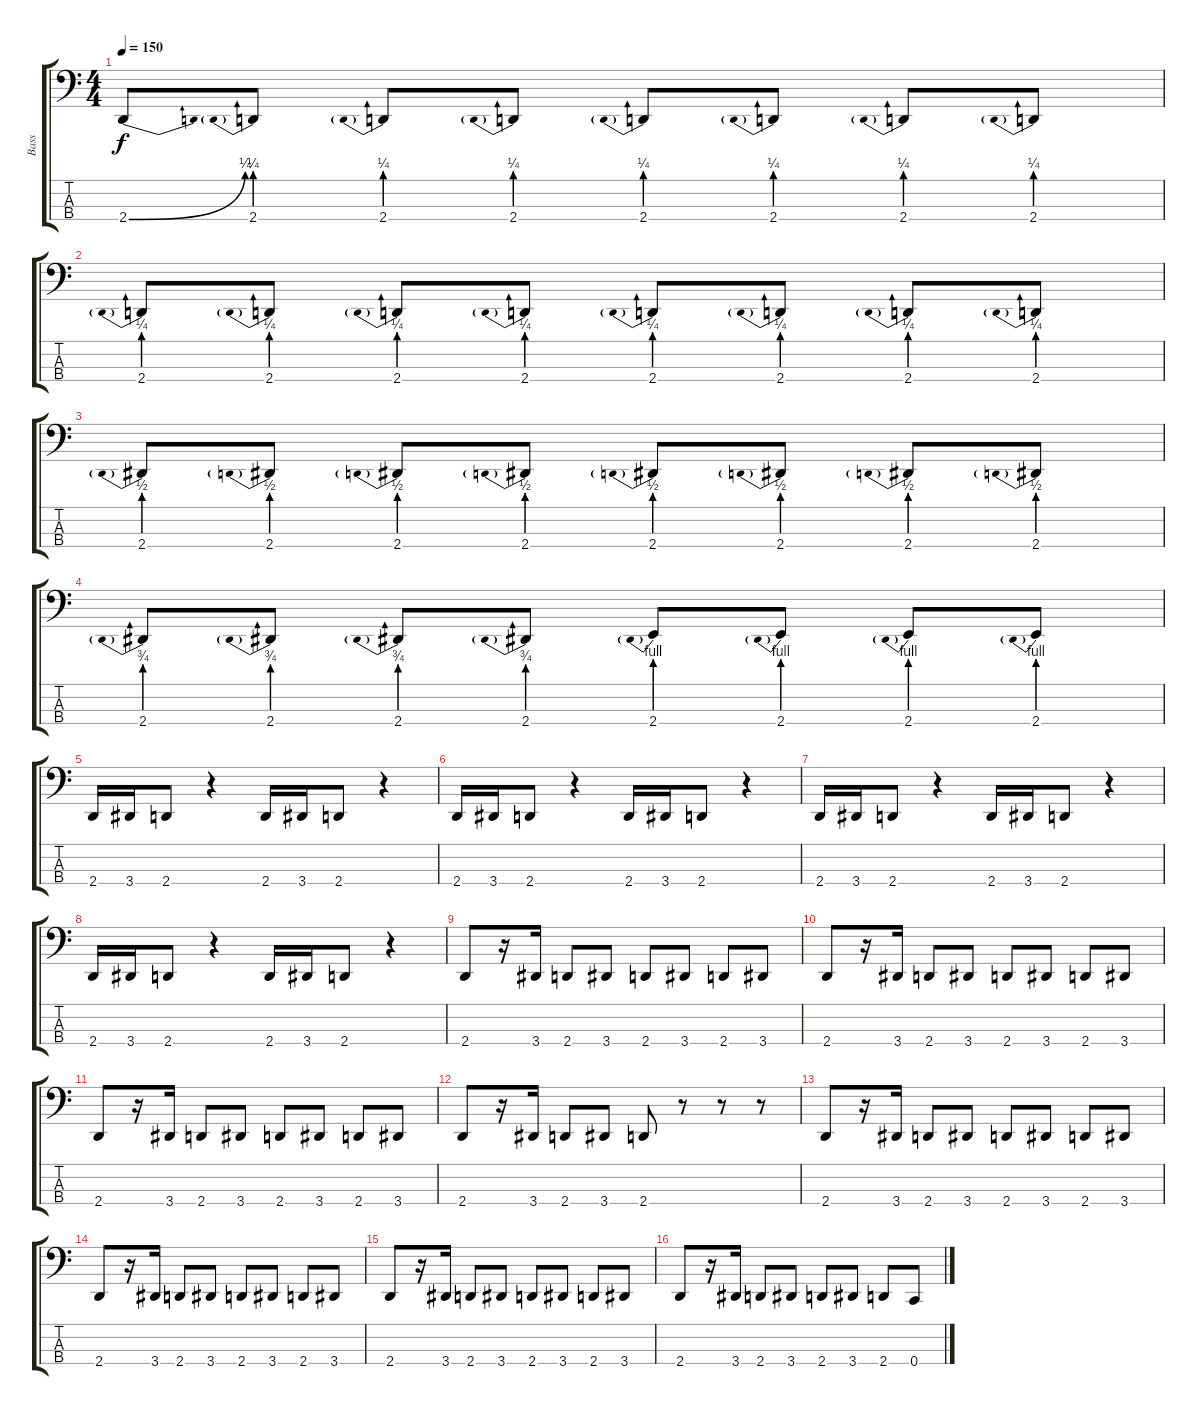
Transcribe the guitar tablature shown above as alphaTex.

\track ("Bass" "Bass") {instrument electricbasspick}
\staff {score tabs}
\tuning (F2 C2 G1 C1) {hide}
\ts (4 4)
\tempo 150
\clef f4
\ks c
2.4{be (bend 0 0 60 1)}.8{dy f} 2.4{be (prebend 0 1 60 1)}.8 2.4{be (prebend 0 1 60 1)}.8 2.4{be (prebend 0 1 60 1)}.8 2.4{be (prebend 0 1 60 1)}.8 2.4{be (prebend 0 1 60 1)}.8 2.4{be (prebend 0 1 60 1)}.8 2.4{be (prebend 0 1 60 1)}.8 |
2.4{be (prebend 0 1 60 1)}.8 2.4{be (prebend 0 1 60 1)}.8 2.4{be (prebend 0 1 60 1)}.8 2.4{be (prebend 0 1 60 1)}.8 2.4{be (prebend 0 1 60 1)}.8 2.4{be (prebend 0 1 60 1)}.8 2.4{be (prebend 0 1 60 1)}.8 2.4{be (prebend 0 1 60 1)}.8 |
2.4{be (prebend 0 2 60 2)}.8 2.4{be (prebend 0 2 60 2)}.8 2.4{be (prebend 0 2 60 2)}.8 2.4{be (prebend 0 2 60 2)}.8 2.4{be (prebend 0 2 60 2)}.8 2.4{be (prebend 0 2 60 2)}.8 2.4{be (prebend 0 2 60 2)}.8 2.4{be (prebend 0 2 60 2)}.8 |
2.4{be (prebend 0 3 60 3)}.8 2.4{be (prebend 0 3 60 3)}.8 2.4{be (prebend 0 3 60 3)}.8 2.4{be (prebend 0 3 60 3)}.8 2.4{be (prebend 0 4 60 4)}.8 2.4{be (prebend 0 4 60 4)}.8 2.4{be (prebend 0 4 60 4)}.8 2.4{be (prebend 0 4 60 4)}.8 |
2.4.16 3.4.16 2.4.8 r.4 2.4.16 3.4.16 2.4.8 r.4 |
2.4.16 3.4.16 2.4.8 r.4 2.4.16 3.4.16 2.4.8 r.4 |
2.4.16 3.4.16 2.4.8 r.4 2.4.16 3.4.16 2.4.8 r.4 |
2.4.16 3.4.16 2.4.8 r.4 2.4.16 3.4.16 2.4.8 r.4 |
2.4.8 r.16 3.4.16 2.4.8 3.4.8 2.4.8 3.4.8 2.4.8 3.4.8 |
2.4.8 r.16 3.4.16 2.4.8 3.4.8 2.4.8 3.4.8 2.4.8 3.4.8 |
2.4.8 r.16 3.4.16 2.4.8 3.4.8 2.4.8 3.4.8 2.4.8 3.4.8 |
2.4.8 r.16 3.4.16 2.4.8 3.4.8 2.4.8 r.8 r.8 r.8 |
2.4.8 r.16 3.4.16 2.4.8 3.4.8 2.4.8 3.4.8 2.4.8 3.4.8 |
2.4.8 r.16 3.4.16 2.4.8 3.4.8 2.4.8 3.4.8 2.4.8 3.4.8 |
2.4.8 r.16 3.4.16 2.4.8 3.4.8 2.4.8 3.4.8 2.4.8 3.4.8 |
2.4.8 r.16 3.4.16 2.4.8 3.4.8 2.4.8 3.4.8 2.4.8 0.4.8
